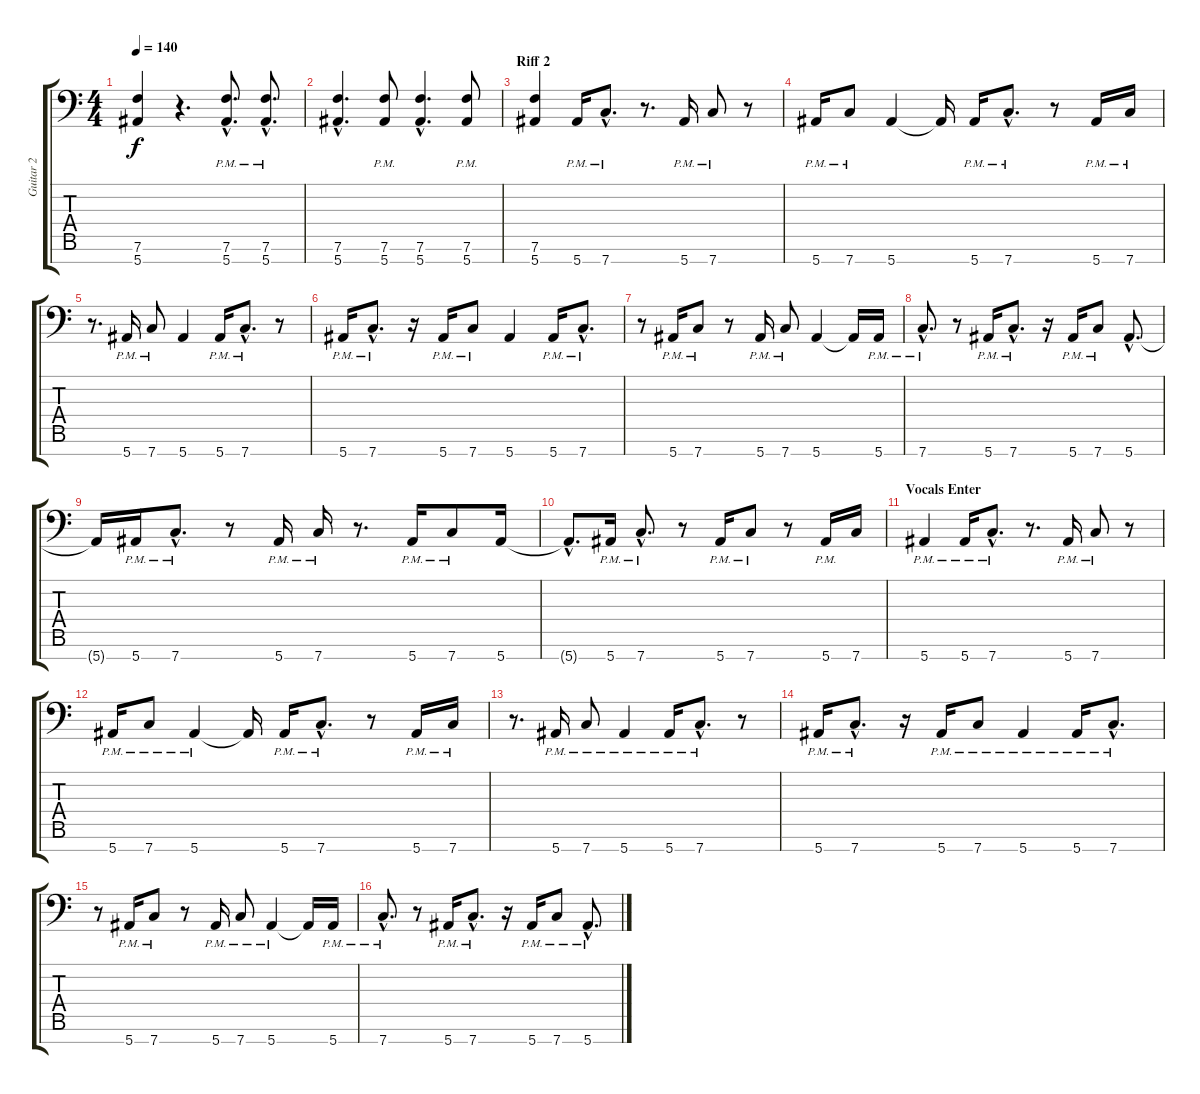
\track ("Guitar 2" "Guitar 2") {instrument distortionguitar}
\staff {score tabs}
\tuning (Bb3 Gb3 Db3 Ab2 Eb2 Bb1 F1) {hide}
\ts (4 4)
\tempo 140
\clef f4
\ks c
(7.6 5.7).4{dy f} r.4{d} (7.6{hac pm} 5.7{hac pm}).8{d} (7.6{hac pm} 5.7{hac pm}).8{d} |
(7.6{hac} 5.7{hac}).4{d} (7.6{pm} 5.7{pm}).8 (7.6{hac} 5.7{hac}).4{d} (7.6{pm} 5.7{pm}).8 |
\section ("" "Riff 2")
(7.6 5.7).4 5.7{pm}.16 7.7{hac pm}.8{d} r.8{d} 5.7{pm}.16 7.7{pm}.8 r.8 |
5.7{pm}.16 7.7{pm}.8 5.7.4 5.7{t}.16 5.7{pm}.16 7.7{hac pm}.8{d} r.8 5.7{pm}.16 7.7{pm}.16 |
r.8{d} 5.7{pm}.16 7.7{pm}.8 5.7.4 5.7{pm}.16 7.7{hac pm}.8{d} r.8 |
5.7{pm}.16 7.7{hac pm}.8{d} r.16 5.7{pm}.16 7.7{pm}.8 5.7.4 5.7{pm}.16 7.7{hac pm}.8{d} |
r.8 5.7{pm}.16 7.7{pm}.8 r.8 5.7{pm}.16 7.7{pm}.8 5.7.4 5.7{t}.16 5.7{pm}.16 |
7.7{hac pm}.8{d} r.8 5.7{pm}.16 7.7{hac pm}.8{d} r.16 5.7{pm}.16 7.7{pm}.8 5.7{hac}.8{d} |
5.7{t}.16 5.7{pm}.16 7.7{hac pm}.8{d} r.8 5.7{pm}.16 7.7{pm}.16 r.8{d} 5.7{pm}.16 7.7{pm}.8 5.7.16 |
5.7{hac t}.8{d} 5.7{pm}.16 7.7{hac pm}.8{d} r.8 5.7{pm}.16 7.7{pm}.8 r.8 5.7{pm}.16 7.7.16 |
\section ("" "Vocals Enter")
5.7{pm}.4 5.7{pm}.16 7.7{hac pm}.8{d} r.8{d} 5.7{pm}.16 7.7{pm}.8 r.8 |
5.7{pm}.16 7.7{pm}.8 5.7{pm}.4 5.7{t}.16 5.7{pm}.16 7.7{hac pm}.8{d} r.8 5.7{pm}.16 7.7{pm}.16 |
r.8{d} 5.7{pm}.16 7.7{pm}.8 5.7{pm}.4 5.7{pm}.16 7.7{hac pm}.8{d} r.8 |
5.7{pm}.16 7.7{hac pm}.8{d} r.16 5.7{pm}.16 7.7{pm}.8 5.7{pm}.4 5.7{pm}.16 7.7{hac pm}.8{d} |
r.8 5.7{pm}.16 7.7{pm}.8 r.8 5.7{pm}.16 7.7{pm}.8 5.7{pm}.4 5.7{t}.16 5.7{pm}.16 |
7.7{hac pm}.8{d} r.8 5.7{pm}.16 7.7{hac pm}.8{d} r.16 5.7{pm}.16 7.7{pm}.8 5.7{hac pm}.8{d}
